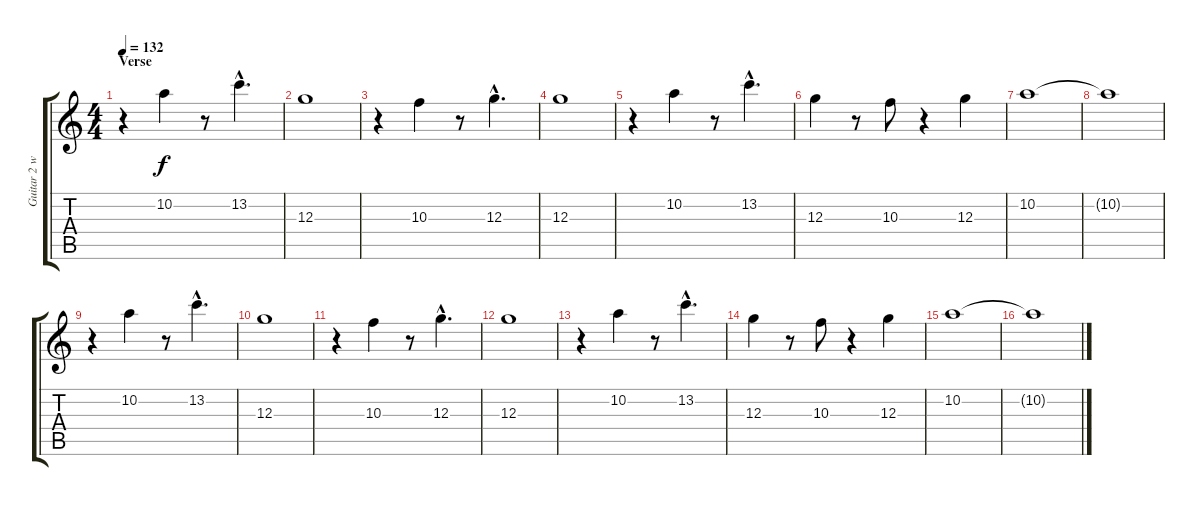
\track ("Guitar 2 w/Clean tone + delay" "Guitar 2 w") {instrument electricguitarclean}
\staff {score tabs}
\tuning (E4 B3 G3 D3 A2 E2) {hide}
\ts (4 4)
\section ("" "Verse")
\tempo 132
\clef g2
\ks c
r.4{dy f} 10.2.4 r.8 13.2{hac}.4{d} |
12.3.1 |
r.4 10.3.4 r.8 12.3{hac}.4{d} |
12.3.1 |
r.4 10.2.4 r.8 13.2{hac}.4{d} |
12.3.4 r.8 10.3.8 r.4 12.3.4 |
10.2.1 |
10.2{t}.1 |
r.4 10.2.4 r.8 13.2{hac}.4{d} |
12.3.1 |
r.4 10.3.4 r.8 12.3{hac}.4{d} |
12.3.1 |
r.4 10.2.4 r.8 13.2{hac}.4{d} |
12.3.4 r.8 10.3.8 r.4 12.3.4 |
10.2.1 |
10.2{t}.1
